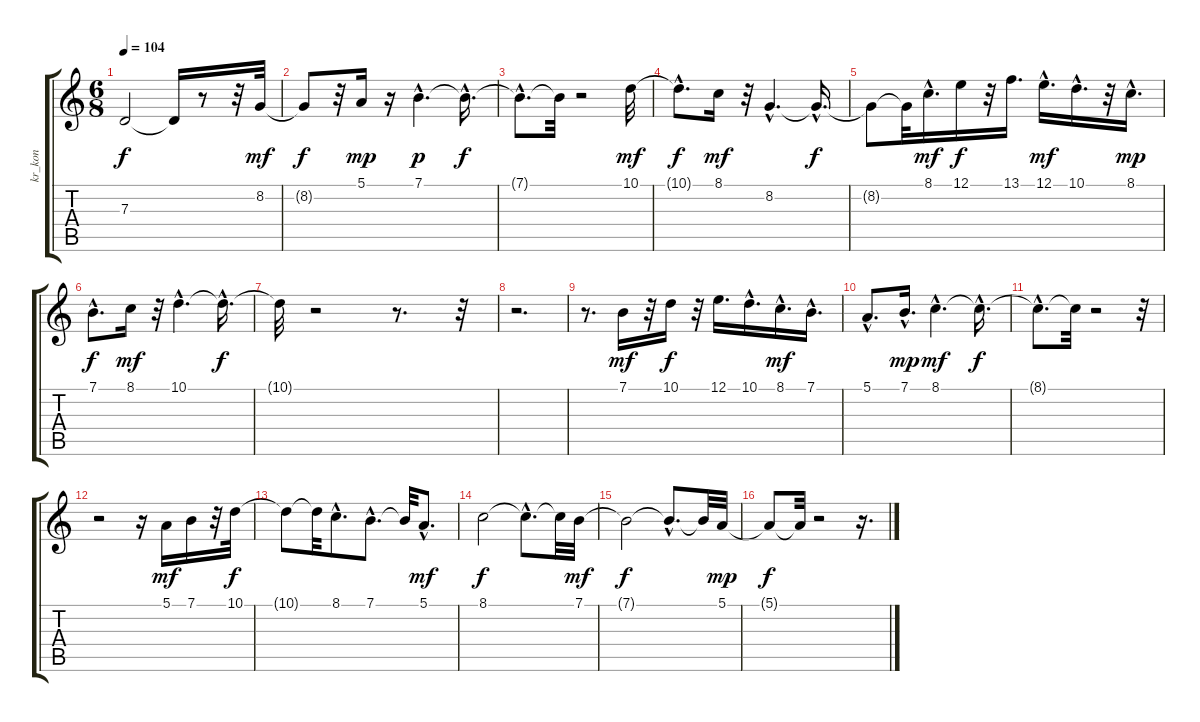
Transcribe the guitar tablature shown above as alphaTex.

\track ("kr_kon" "kr_kon") {instrument flute}
\staff {score tabs}
\tuning (E4 B3 G3 D3 A2 E2) {hide}
\ts (6 8)
\tempo 104
\clef g2
\ks c
7.3{t}.2{dy f} 7.3{t}.16 r.8 r.32 8.2.32{dy mf} |
8.2{t}.8{dy f} r.32 5.1.16{dy mp} r.16 7.1{hac}.4{d dy p} 7.1{hac t}.16{d dy f} |
7.1{hac t}.8{d} 7.1{t}.32 r.2 10.1.32{dy mf} |
10.1{hac t}.8{d dy f} 8.1.16{dy mf} r.32 8.2{hac}.4{d} 8.2{hac t}.16{d dy f} |
8.2{t}.8 8.2{t}.32 8.1{hac}.16{d dy mf} 12.1.16{dy f} r.32 13.1.16{d} 12.1{hac}.16{d dy mf} 10.1{hac}.16{d} r.32 8.1{hac}.16{d dy mp} |
7.1{hac}.8{d dy f} 8.1.16{dy mf} r.32 10.1{hac}.4{d} 10.1{hac t}.16{d dy f} |
10.1{t}.32 r.2 r.8{d} r.32 |
r.2{d} |
r.8{d} 7.1.16{dy mf} r.32 10.1.16{dy f} r.32 12.1.16{d} 10.1{hac}.16{d} 8.1{hac}.16{d dy mf} 7.1{hac}.16{d} |
5.1{hac}.8{d} 7.1{hac}.16{d dy mp} 8.1{hac}.4{d dy mf} 8.1{hac t}.16{d dy f} |
8.1{hac t}.8{d} 8.1{t}.32 r.2 r.32 |
r.2 r.16 5.1.16{dy mf} 7.1.16 r.32 10.1.32{dy f} |
10.1{t}.8 10.1{t}.32 8.1{hac}.8{d} 7.1{hac}.8{d} 7.1{t}.32 5.1{hac}.8{d dy mf} |
8.1.2{dy f} 8.1{hac t}.8{d} 8.1{t}.32 7.1.32{dy mf} |
7.1{t}.2{dy f} 7.1{hac t}.8{d} 7.1{t}.32 5.1.32{dy mp} |
5.1{t}.8{dy f} 5.1{t}.32 r.2 r.16{d}
